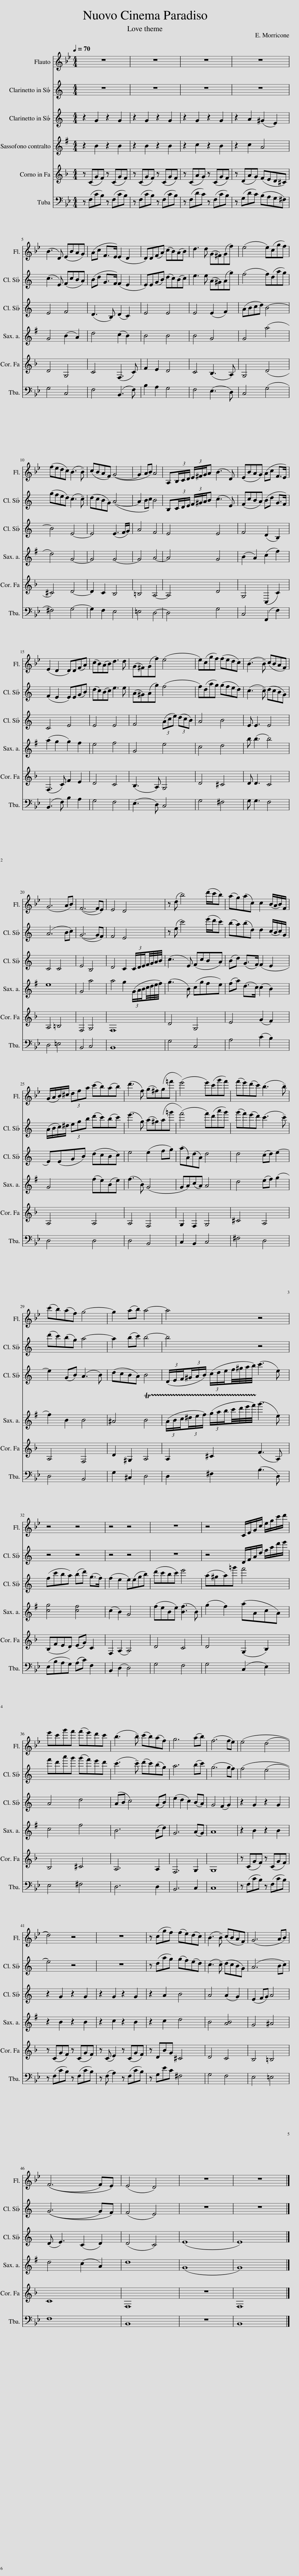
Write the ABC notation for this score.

X:1
%%score 1 2 3 4 5 6
L:1/8
Q:1/4=70
M:4/4
I:linebreak $
K:Bb
V:1 treble
V:2 treble transpose=-2
V:3 treble transpose=-2
V:4 treble transpose=-9
V:5 treble transpose=-7
V:6 bass
V:1
 z8 | z8 | z8 | z8 |$ (B3 D) (EBAG) | %5
 (Ac F>E) (E2 D2 | D)D(FA) (cB)(AB) | d3 d (G^F)(Gf) | (e4 e)(cgf) |$ (fedc) (B3 !tenuto!B) | %10
 (cBAF) (G4- | G2 AB) A4 | A,(3B,/C/D/ (3E/^F/G/A (B3 D) | (EBAG) (Ac F>E) |$ (E2 D2 D)D(FA) | %15
 (cB)(AB) d3 d | (G^F)(Gf) (e4 | e)(cgf) (fedc) | (B3 !tenuto!B) (cBAF) |$ (G6 AB) | %20
 (F6- FE) | E4 D4 | z (d b4) (d'/c'/b) | (ag)(ac) c2 (B/A/B/)F/ |$ (G/A/B/)^c/ (3dfa (c'b)(ab) | %25
 (d'3 f) (g^f)(g=f' | (e'4) e')(c'g'f') | (f'e')(d'c') (b3 !tenuto!b) |$ (c'b)(af) g4- | g2 (ab) a4- | %30
 a4 z4 |$ z4 z4 | z4 z4 | z8 | z4 C/E/G/c/ e/g/c'/d'/ |$ %35
 e'c'g'f' (f'e')d'c' | (b3 !tenuto!b) (c'b)(af) | g6 (ab) | (f6 fe) | (e4 (d4 |$ %40
 d4)) z4 | z8 | z (cgf) (fe)(dc) | (B3 !tenuto!B) (cBAF) | (G6 AB) |$ %45
 ((F6 F)E) | (E4 D4) | z8 | z8 |] %49
V:2
[K:C] z8 | z8 | z8 | z8 |$ (c3 E) (FcBA) | %5
 (Bd G>F) (F2 E2 | E)E(GB) (dc)(Bc) | e3 e (A^G)(Ag) | (f4 f)(dag) |$ (gfed) (c3 !tenuto!c) | %10
 (dcBG) (A4- | A2 Bc) B4 | B,(3C/D/E/ (3F/^G/A/B (c3 E) | (FcBA) (Bd G>F) |$ (F2 E2 E)E(GB) | %15
 (dc)(Bc) e3 e | (A^G)(Ag) (f4 | f)(dag) (gfed) | (c3 !tenuto!c) (dcBG) |$ (A6 Bc) | %20
 (G6- GF) | F4 E4 | z (e c'4) (e'/d'/c') | (ba)(bd) d2 (c/B/c/)G/ |$ (A/B/c/)^d/ (3egb (d'c')(bc') | %25
 (e'3 g) (a^g)(a=g' | (f'4) f')(d'a'g') | (g'f')(e'd') (c'3 !tenuto!c') |$ (d'c')(bg) a4- | a2 (bc') b4- | %30
 b4 z4 |$ z4 z4 | z4 z4 | z8 | z4 D/F/A/d/ f/a/d'/e'/ |$ %35
 f'd'a'g' (g'f')e'd' | (c'3 !tenuto!c') (d'c')(bg) | a6 (bc') | (g6 gf) | (f4 (e4 |$ %40
 e4)) z4 | z8 | z (dag) (gf)(ed) | (c3 !tenuto!c) (dcBG) | (A6 Bc) |$ %45
 ((G6 G)F) | (F4 E4) | z8 | z8 |] %49
V:3
[K:C] z2 G2 z2 G2 | z2 G2 z2 G2 | z2 G2 z2 G2 | z2 A2 (^G2 E2) |$ E4 F4 | %5
 (D3 B,) (D2 C2) | E4 E4 | E4 (E2 F2) | (ABcd) B4- |$ B4 E4- | %10
 E4 (E3 F/G/) | A4 F4 | E4 E4 | F4 (D2 B,2) |$ C4 E4 | %15
 E4 E4 | F4 (3(Ace) (3(dcB) | A4 B4 | E E3 E4 |$ C4 C4 | %20
 E4 B,4 | D4 C2 (3C/D/E/F/4G/4A/4B/4 | (c3 E) (FcBA) | (Bd) (G>F) (F2 E2 |$ E)(EGB) (dcBc) | %25
 e4 (e2 fg) | (aA)(dA) d4 | d4 (cd) e2- |$ e2 (GB) (A3 B) | (dcBA) B4 | %30
 (3(D/E/F/(3^G/A/B/) (3(c/d/e/f/4^g/4a/4b/4) (c'3 e) |$ (fc'ba) (bd') (g>f) | (f2 e2 e)(egb) | (d'c'bc') e'4 | (a^ga)=g' f'4 |$ %35
 A4 d4 | (AB c4) (GB) | (e2 d2 c2) (BA) | G4 (F2 G2) | z2 G2 z2 G2 |$ %40
 z2 G2 z2 G2 | z2 G2 z2 G2 | z2 A2 B4 | A4 (A2 G2) | (E2 FG) A4 |$ %45
 (D E3) (C2 D2) | (D4 C4) | (E8 | E8) |] %49
V:4
[K:G] z2 B2 z2 B2 | z2 B2 z2 B2 | z2 c2 z2 B2 | z2 c2 A4 |$ G4 (B2 A2) | %5
 d4 (c2 B2) | B4 B4 | B4 G4 | G4 (a4 |$ d4) G4- | %10
 G4 G4- | G4 A4- | A4 G4 | (B2 A2) (c2 f2) |$ (a2 g2 g2) f2 | %15
 e4 f4 | G4 e4 | c4 d4 | b (b3 b4) |$ e8 | %20
 G4 a4 | a4 g2 (3(G/A/B/c/4d/4e/4f/4) | (g3 B) (cgfe) | (fa) (d>c) (c2 B2) |$ G4 (fe)(Be) | %25
 (f3 B) (G4 | GA)(cA) A4 | d4 (ef) (g2 |$ f2) B2 B4 | ^A4 !trill(!TB4 | %30
 (3(A/B/c/(3^d/e/f/) (3(g/a/b/c'/4d'/4e'/4f'/4!trill)!) (g'3 e) |$ [cg]4 [cf]4 | (c2 B2) G4 | (feBe) ([Bf]3 B) | (g2 f2) (aAcA) |$ %35
 c4 f4 | B6 (Bd) | G6 (AG) | A8 | z2 B2 z2 B2 |$ %40
 z2 B2 z2 B2 | z2 c2 z2 B2 | z2 c2 d4 | B4 [AB]4 | G4 ^A4 |$ %45
 d4 (c2 A2) | d8 | (G8 | G8) |] %49
V:5
[K:F] z (CGF) z (CGF) | z (CGF) z (CGF) | z (CAG) z (CGF) | z (DAG) (FED^C) |$ D4 G,4 | %5
 C4 (F,3 C) | F2 E2 D4 | C4 (B,3 A,) | G,4 (D4 |$ ^C4) D4- | %10
 D2 C2 B,4 | =B,4 A,4- | A,4 D4 | G,4 (C,2 C2) |$ (F,3 C) F2 E2 | %15
 D4 C4 | (B,3 A,) G,4 | D4 ^C4 | D D3 C4 |$ A,4 =B,4 | %20
 F,4 G,4 | F,8 | D4 G,4 | E4 (G2 F2) |$ A,4 A,4 | %25
 A,4 F,4 | G,2 F,2 G,4 | ^C4 A,4 |$ A,4 F,4 | D2 ^G,2 A,4 | %30
 A,2 ^C2 (F3 A,) |$ (B,FED) ((EG)) C2 | F,2 (A,2 A,4) | D4 C4 | D4 (G,2 B,2) |$ %35
 B,4 ^C4 | A,6 A,2 | F,6 G,2 | G,8 | z (CGF) z (CGF) |$ %40
 z (CGF) z (CGF) | z (C E2) z (CGF) | z DBG ^C4 | D4 C4 | B,4 =B,4 |$ %45
 C8 | F,8 | z8 | F,8 |] %49
V:6
 z (F,CB,) z (F,CB,) | z (F,CB,) z (F,CB,) | z (F,DC) z (F,CB,) | z (G,DC) (B,A,G,^F,) |$ G,4 C,4 | %5
 F,4 (B,,3 F,) | B,2 A,2 G,4 | F,4 (E,3 D,) | C,4 (G,4 |$ ^F,4) G,4- | %10
 G,2 F,2 E,4 | =E,4 D,4- | D,4 G,4 | C,4 (F,,2 F,2) |$ (B,,3 F,) B,2 A,2 | %15
 G,4 F,4 | (E,3 D,) C,4 | G,4 ^F,4 | G, G,3 F,4 |$ D,4 =E,4 | %20
 B,,4 C,4 | B,,8 | G,4 C,4 | A,4 (C2 B,2) |$ D,4 D,4 | %25
 D,4 B,,4 | C,2 B,,2 C,4 | ^F,4 D,4 |$ D,4 B,,4 | G,2 ^C,2 D,4 | %30
 D,2 ^F,2 (B,3 D,) |$ (E,B,A,G,) ((A,C)) F,2 | B,,2 (D,2 D,4) | G,4 F,4 | G,4 (C,2 E,2) |$ %35
 E,4 ^F,4 | D,6 D,2 | B,,6 C,2 | C,8 | z (F,CB,) z (F,CB,) |$ %40
 z (F,CB,) z (F,CB,) | z (F, A,2) z (F,CB,) | z G,EC ^F,4 | G,4 F,4 | E,4 =E,4 |$ %45
 F,8 | B,,8 | z8 | B,,8 |] %49
